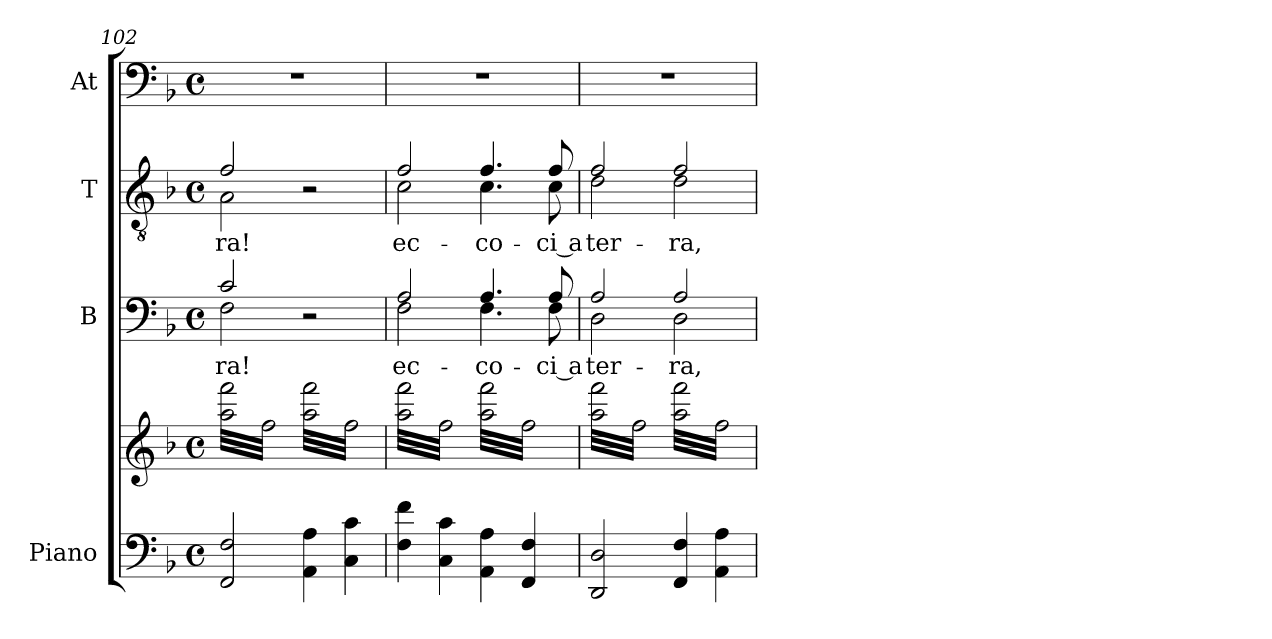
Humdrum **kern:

**kern	**kern	**kern	**text	**kern	**text	**kern
*part4	*part4	*part3	*part3	*part2	*part2	*part1
*staff5	*staff4	*staff3	*staff3	*staff2	*staff2	*staff1
*I"Piano	*	*I"B	*	*I"T	*	*I"At
*I'Pno	*	*I'B	*	*I'T	*	*I'At
*clefF4	*clefG2	*clefF4	*	*clefGv2	*	*clefF4
*k[b-]	*k[b-]	*k[b-]	*	*k[b-]	*	*k[b-]
*M4/4	*M4/4	*M4/4	*	*M4/4	*	*M4/4
*met(c)	*met(c)	*met(c)	*	*met(c)	*	*met(c)
=102	=102	=102	=102	=102	=102	=102
!	!	!	!LO:LY:b	!	!LO:LY:b	!
*	*	*^	*	*^	*	*
*	*tremolo	*	*	*	*	*	*	*
2FF/ 2F/	32aa\ 32fff\LLL	2c!/	2F\	-ra!	2f/	2A!\	-ra!	1r
.	32ff\	.	.	.	.	.	.	.
.	32aa\ 32fff\	.	.	.	.	.	.	.
.	32ff\	.	.	.	.	.	.	.
.	32aa\ 32fff\	.	.	.	.	.	.	.
.	32ff\	.	.	.	.	.	.	.
.	32aa\ 32fff\	.	.	.	.	.	.	.
.	32ff\	.	.	.	.	.	.	.
.	32aa\ 32fff\	.	.	.	.	.	.	.
.	32ff\	.	.	.	.	.	.	.
.	32aa\ 32fff\	.	.	.	.	.	.	.
.	32ff\	.	.	.	.	.	.	.
.	32aa\ 32fff\	.	.	.	.	.	.	.
.	32ff\	.	.	.	.	.	.	.
.	32aa\ 32fff\	.	.	.	.	.	.	.
.	32ff\JJJ	.	.	.	.	.	.	.
4AA\ 4A\	32aa\ 32fff\LLL	2r	2ryy	.	2r	2ryy	.	.
.	32ff\	.	.	.	.	.	.	.
.	32aa\ 32fff\	.	.	.	.	.	.	.
.	32ff\	.	.	.	.	.	.	.
.	32aa\ 32fff\	.	.	.	.	.	.	.
.	32ff\	.	.	.	.	.	.	.
.	32aa\ 32fff\	.	.	.	.	.	.	.
.	32ff\	.	.	.	.	.	.	.
4C\ 4c\	32aa\ 32fff\	.	.	.	.	.	.	.
.	32ff\	.	.	.	.	.	.	.
.	32aa\ 32fff\	.	.	.	.	.	.	.
.	32ff\	.	.	.	.	.	.	.
.	32aa\ 32fff\	.	.	.	.	.	.	.
.	32ff\	.	.	.	.	.	.	.
.	32aa\ 32fff\	.	.	.	.	.	.	.
.	32ff\JJJ	.	.	.	.	.	.	.
=103	=103	=103	=103	=103	=103	=103	=103	=103
!	!	!	!	!LO:LY:b	!	!	!LO:LY:b	!
4F\ 4f\	32aa\ 32fff\LLL	2A!/	2F\	ec-	2f/	2c!\	ec-	1r
.	32ff\	.	.	.	.	.	.	.
.	32aa\ 32fff\	.	.	.	.	.	.	.
.	32ff\	.	.	.	.	.	.	.
.	32aa\ 32fff\	.	.	.	.	.	.	.
.	32ff\	.	.	.	.	.	.	.
.	32aa\ 32fff\	.	.	.	.	.	.	.
.	32ff\	.	.	.	.	.	.	.
4C\ 4c\	32aa\ 32fff\	.	.	.	.	.	.	.
.	32ff\	.	.	.	.	.	.	.
.	32aa\ 32fff\	.	.	.	.	.	.	.
.	32ff\	.	.	.	.	.	.	.
.	32aa\ 32fff\	.	.	.	.	.	.	.
.	32ff\	.	.	.	.	.	.	.
.	32aa\ 32fff\	.	.	.	.	.	.	.
.	32ff\JJJ	.	.	.	.	.	.	.
!	!	!	!	!LO:LY:b	!	!	!LO:LY:b	!
4AA\ 4A\	32aa\ 32fff\LLL	4.A!/	4.F\	-co-	4.f/	4.c!\	-co-	.
.	32ff\	.	.	.	.	.	.	.
.	32aa\ 32fff\	.	.	.	.	.	.	.
.	32ff\	.	.	.	.	.	.	.
.	32aa\ 32fff\	.	.	.	.	.	.	.
.	32ff\	.	.	.	.	.	.	.
.	32aa\ 32fff\	.	.	.	.	.	.	.
.	32ff\	.	.	.	.	.	.	.
4FF/ 4F/	32aa\ 32fff\	.	.	.	.	.	.	.
.	32ff\	.	.	.	.	.	.	.
.	32aa\ 32fff\	.	.	.	.	.	.	.
.	32ff\	.	.	.	.	.	.	.
!	!	!	!	!LO:LY:b	!	!	!LO:LY:b	!
.	32aa\ 32fff\	8A!/	8F\	-ci a	8f/	8c!\	-ci a	.
.	32ff\	.	.	.	.	.	.	.
.	32aa\ 32fff\	.	.	.	.	.	.	.
.	32ff\JJJ	.	.	.	.	.	.	.
!!LO:PB:g=z
=104	=104	=104	=104	=104	=104	=104	=104	=104
!	!	!	!	!LO:LY:b	!	!	!LO:LY:b	!
2DD/ 2D/	32aa\ 32fff\LLL	2A!/	2D\	ter-	2f/	2d!\	ter-	1r
.	32ff\	.	.	.	.	.	.	.
.	32aa\ 32fff\	.	.	.	.	.	.	.
.	32ff\	.	.	.	.	.	.	.
.	32aa\ 32fff\	.	.	.	.	.	.	.
.	32ff\	.	.	.	.	.	.	.
.	32aa\ 32fff\	.	.	.	.	.	.	.
.	32ff\	.	.	.	.	.	.	.
.	32aa\ 32fff\	.	.	.	.	.	.	.
.	32ff\	.	.	.	.	.	.	.
.	32aa\ 32fff\	.	.	.	.	.	.	.
.	32ff\	.	.	.	.	.	.	.
.	32aa\ 32fff\	.	.	.	.	.	.	.
.	32ff\	.	.	.	.	.	.	.
.	32aa\ 32fff\	.	.	.	.	.	.	.
.	32ff\JJJ	.	.	.	.	.	.	.
!	!	!	!	!LO:LY:b	!	!	!LO:LY:b	!
4FF/ 4F/	32aa\ 32fff\LLL	2A!/	2D\	-ra,	2f/	2d!\	-ra,	.
.	32ff\	.	.	.	.	.	.	.
.	32aa\ 32fff\	.	.	.	.	.	.	.
.	32ff\	.	.	.	.	.	.	.
.	32aa\ 32fff\	.	.	.	.	.	.	.
.	32ff\	.	.	.	.	.	.	.
.	32aa\ 32fff\	.	.	.	.	.	.	.
.	32ff\	.	.	.	.	.	.	.
4AA\ 4A\	32aa\ 32fff\	.	.	.	.	.	.	.
.	32ff\	.	.	.	.	.	.	.
.	32aa\ 32fff\	.	.	.	.	.	.	.
.	32ff\	.	.	.	.	.	.	.
.	32aa\ 32fff\	.	.	.	.	.	.	.
.	32ff\	.	.	.	.	.	.	.
.	32aa\ 32fff\	.	.	.	.	.	.	.
.	32ff\JJJ	.	.	.	.	.	.	.
*	*Xtremolo	*	*	*	*	*	*	*
.	.	.	.	.	.	.	.	.
.	.	.	.	.	.	.	.	.
.	.	.	.	.	.	.	.	.
.	.	.	.	.	.	.	.	.
.	.	.	.	.	.	.	.	.
.	.	.	.	.	.	.	.	.
.	.	.	.	.	.	.	.	.
.	.	.	.	.	.	.	.	.
*	*	*v	*v	*	*	*	*	*
*	*	*	*	*v	*v	*	*
=	=	=	=	=	=	=
*-	*-	*-	*-	*-	*-	*-
